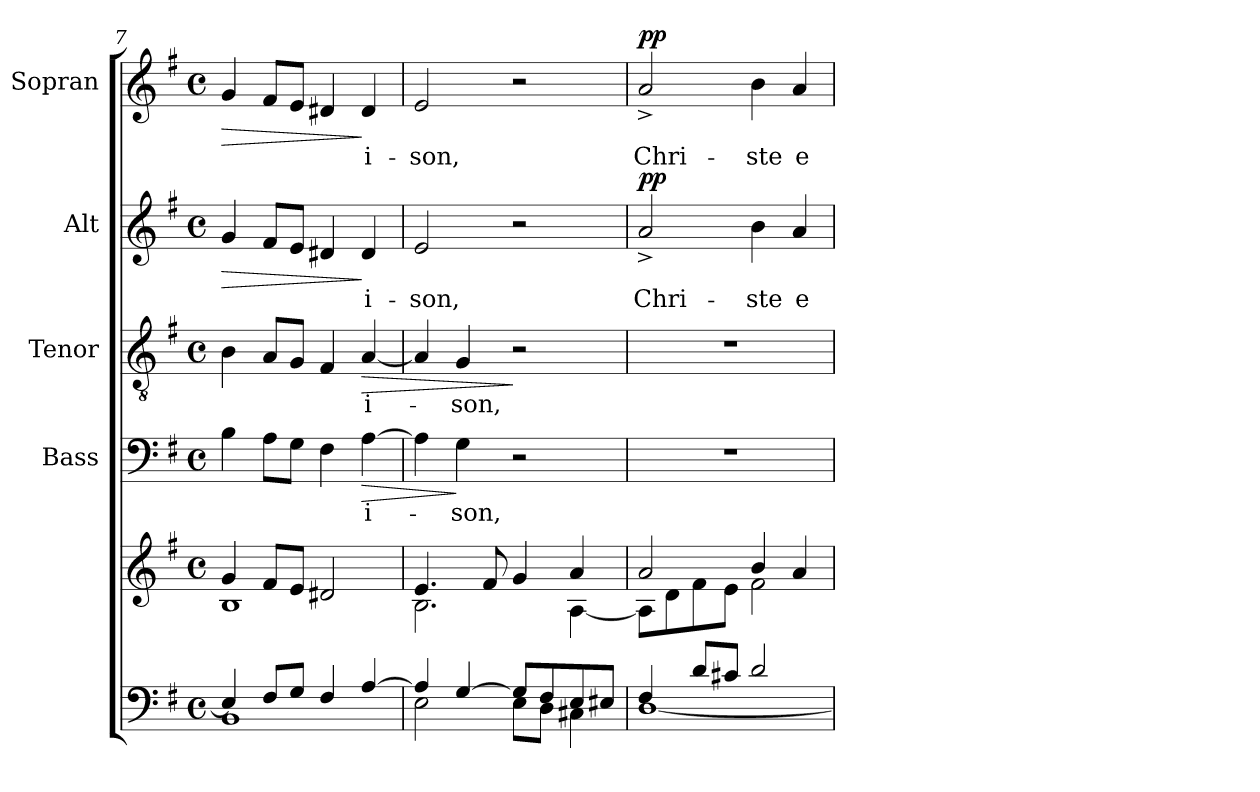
**kern	**kern	**kern	**text	**dynam	**kern	**text	**dynam	**kern	**text	**dynam	**kern	**text	**dynam
*part5	*part5	*part4	*part4	*part4	*part3	*part3	*part3	*part2	*part2	*part2	*part1	*part1	*part1
*staff6	*staff5	*staff4	*staff4	*staff4	*staff3	*staff3	*staff3	*staff2	*staff2	*staff2	*staff1	*staff1	*staff1
*	*	*I"Bass	*	*	*I"Tenor	*	*	*I"Alt	*	*	*I"Sopran	*	*
*	*	*I'B.	*	*	*I'T.	*	*	*I'A.	*	*	*I'S.	*	*
!!LO:LB:g=z
*clefF4	*clefG2	*clefF4	*	*	*clefGv2	*	*	*clefG2	*	*	*clefG2	*	*
*k[f#]	*k[f#]	*k[f#]	*	*	*k[f#]	*	*	*k[f#]	*	*	*k[f#]	*	*
*G:	*G:	*G:	*	*	*G:	*	*	*G:	*	*	*G:	*	*
*M4/4	*M4/4	*M4/4	*	*	*M4/4	*	*	*M4/4	*	*	*M4/4	*	*
*met(c)	*met(c)	*met(c)	*	*	*met(c)	*	*	*met(c)	*	*	*met(c)	*	*
=7	=7	=7	=7	=7	=7	=7	=7	=7	=7	=7	=7	=7	=7
*^	*^	*	*	*	*	*	*	*	*	*	*	*	*
!	!	!	!	!	!	!	!	!	!	!	!	!LO:HP:b	!	!	!LO:HP:b
4E/]	1BB	4g/	1B	4B\	.	.	4B\	.	.	4g/	.	>	4g/	.	>
8F#/L	.	8f#/L	.	8A\L	.	.	8A/L	.	.	8f#/L	.	.	8f#/L	.	.
8G/J	.	8e/J	.	8G\J	.	.	8G/J	.	.	8e/J	.	.	8e/J	.	.
4F#/	.	2d#X/	.	4F#\	.	.	4F#/	.	.	4d#X/	.	.	4d#X/	.	.
!	!	!	!	!	!LO:LY:b	!LO:HP:b	!	!LO:LY:b	!LO:HP:b	!	!LO:LY:b	!	!	!LO:LY:b	!
[>4A/	.	.	.	[4A\	-i-	>	[4A/	-i-	>	4d#/	-i-	]	4d#/	-i-	]
=8	=8	=8	=8	=8	=8	=8	=8	=8	=8	=8	=8	=8	=8	=8	=8
!	!	!	!	!	!	!	!	!	!	!	!LO:LY:b	!	!	!LO:LY:b	!
4A/]	2E\	4.e/	2.B\	4A\]	.	.	4A/]	.	.	2e/	-son,	.	2e/	-son,	.
!	!	!	!	!	!LO:LY:b	!	!	!LO:LY:b	!	!	!	!	!	!	!
[>4G/	.	.	.	4G\	-son,	]	4G/	-son,	.	.	.	.	.	.	.
.	.	8f#/	.	.	.	.	.	.	.	.	.	.	.	.	.
8G/L]	8E\L	4g/	.	2r	.	.	2r	.	]	2r	.	.	2r	.	.
8F#/	8D\J	.	.	.	.	.	.	.	.	.	.	.	.	.	.
8E/	4C#X\	4a/	[<4A\	.	.	.	.	.	.	.	.	.	.	.	.
8E#X/J	.	.	.	.	.	.	.	.	.	.	.	.	.	.	.
=9	=9	=9	=9	=9	=9	=9	=9	=9	=9	=9	=9	=9	=9	=9	=9
!	!	!	!	!	!	!	!	!	!	!	!LO:LY:b	!LO:DY:a	!	!LO:LY:b	!LO:DY:a
4F#/	[<1D	2a/	8A\L]	1r	.	.	1r	.	.	2a^>/	Chri-	pp	2a^>/	Chri-	pp
.	.	.	8d\	.	.	.	.	.	.	.	.	.	.	.	.
8d/L	.	.	8f#\	.	.	.	.	.	.	.	.	.	.	.	.
8c#X/J	.	.	8e\J	.	.	.	.	.	.	.	.	.	.	.	.
!	!	!	!	!	!	!	!	!	!	!	!LO:LY:b	!	!	!LO:LY:b	!
2d/	.	4b/	2f#\	.	.	.	.	.	.	4b\	-ste	.	4b\	-ste	.
!	!	!	!	!	!	!	!	!	!	!	!LO:LY:b	!	!	!LO:LY:b	!
.	.	4a/	.	.	.	.	.	.	.	4a/	e-	.	4a/	e-	.
*v	*v	*	*	*	*	*	*	*	*	*	*	*	*	*	*
*	*v	*v	*	*	*	*	*	*	*	*	*	*	*	*
=	=	=	=	=	=	=	=	=	=	=	=	=	=
*-	*-	*-	*-	*-	*-	*-	*-	*-	*-	*-	*-	*-	*-
